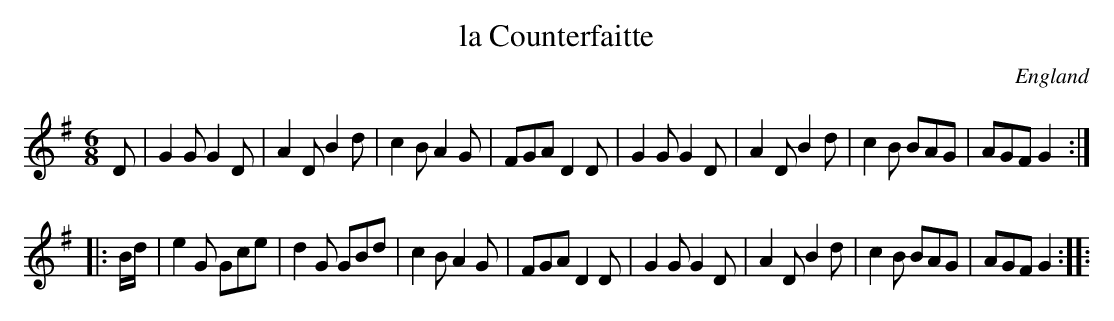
X:1
T:la Counterfaitte
L:1/8
M:6/8
O:England
K:G
D |\
G2G G2D | A2D B2d | c2B A2G | FGA D2D |\
G2G G2D | A2D B2d | c2B BAG | AGF G2 ::
B/d/ |\
e2G Gce | d2G GBd | c2B A2G | FGA D2D |\
G2G G2D | A2D B2d | c2B BAG | AGF G2 ::
